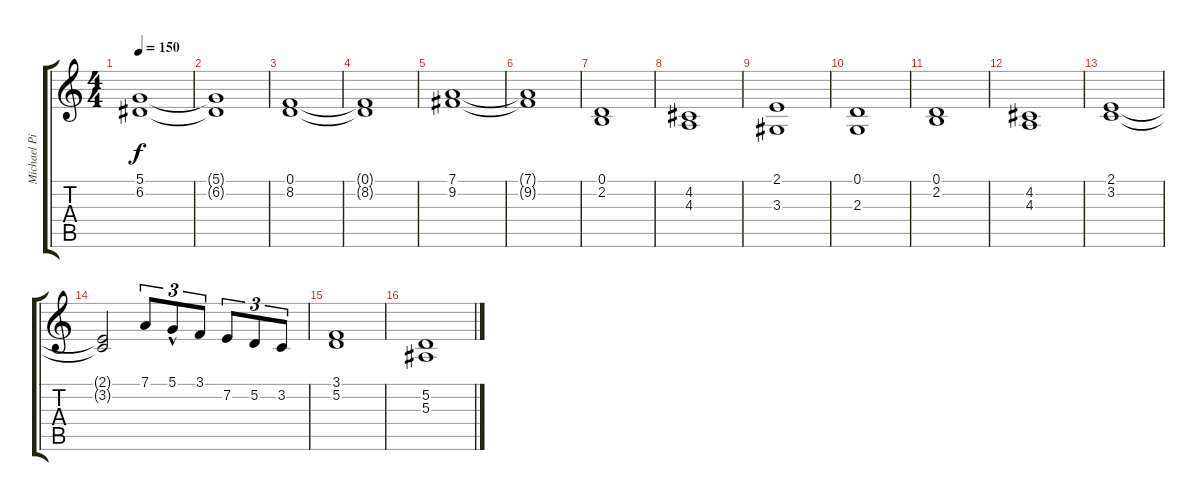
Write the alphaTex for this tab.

\track ("Michael Pinnella" "Michael Pi") {instrument synthstrings1}
\staff {score tabs}
\tuning (D4 A3 F3 C3 G2 D2) {hide}
\ts (4 4)
\tempo 150
\clef g2
\ks c
(5.1 6.2).1{dy f} |
(5.1{t} 6.2{t}).1 |
(0.1 8.2).1 |
(0.1{t} 8.2{t}).1 |
(7.1 9.2).1 |
(7.1{t} 9.2{t}).1 |
(0.1 2.2).1 |
(4.2 4.3).1 |
(2.1 3.3).1 |
(0.1 2.3).1 |
(0.1 2.2).1 |
(4.2 4.3).1 |
(2.1 3.2).1 |
(2.1{t} 3.2{t}).2 7.1.8{tu (3 2)} 5.1{hac}.8{tu (3 2)} 3.1.8{tu (3 2)} 7.2.8{tu (3 2)} 5.2.8{tu (3 2)} 3.2.8{tu (3 2)} |
(3.1 5.2).1 |
(5.2 5.3).1
